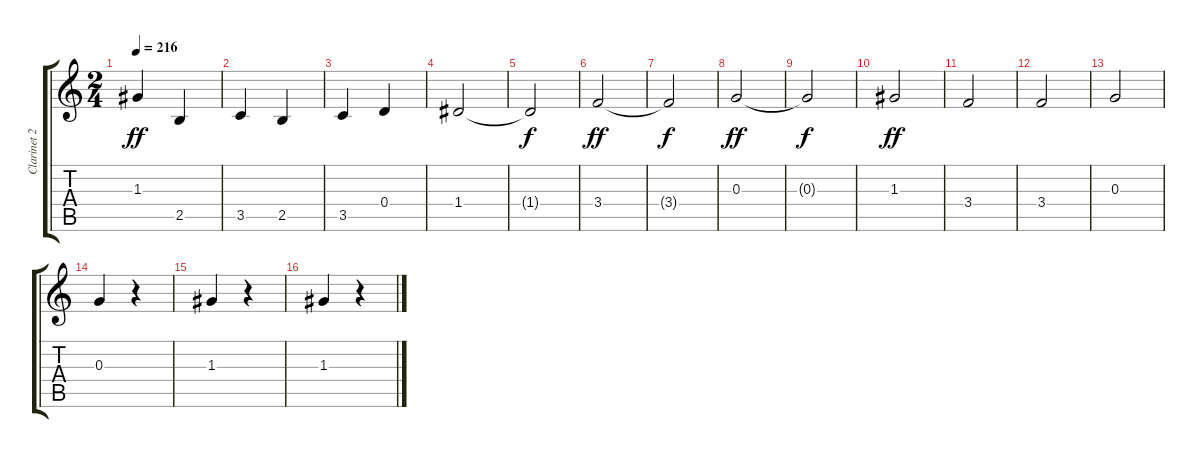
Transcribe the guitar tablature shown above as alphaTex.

\track ("Clarinet 2" "Clarinet 2") {instrument acousticguitarnylon}
\staff {score tabs}
\tuning (E4 B3 G3 D3 A2 E2) {hide}
\ts (2 4)
\tempo 216
\clef g2
\ks c
1.3.4{dy ff} 2.5.4 |
3.5.4 2.5.4 |
3.5.4 0.4.4 |
1.4.2 |
1.4{t}.2{dy f} |
3.4.2{dy ff} |
3.4{t}.2{dy f} |
0.3.2{dy ff} |
0.3{t}.2{dy f} |
1.3.2{dy ff} |
3.4.2 |
3.4.2 |
0.3.2 |
0.3.4 r.4 |
1.3.4 r.4 |
1.3.4 r.4
